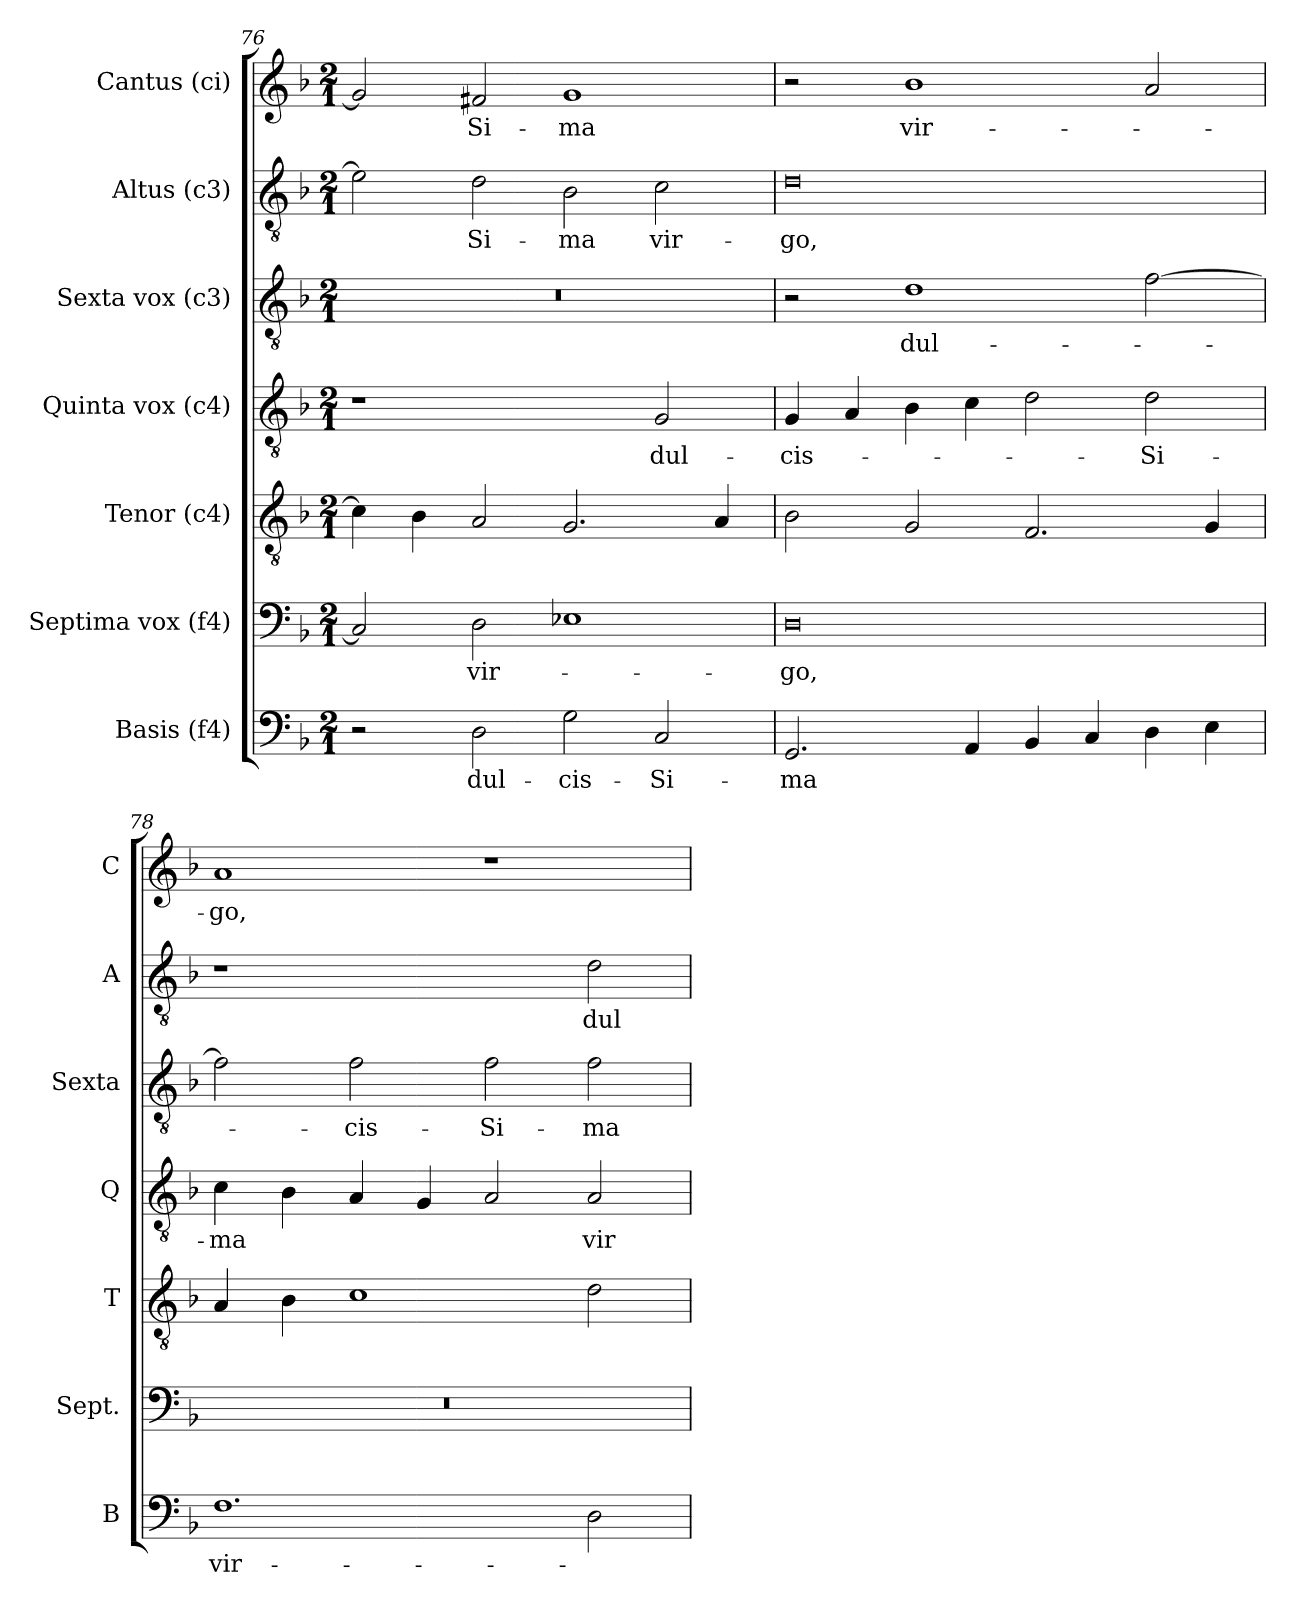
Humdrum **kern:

**kern	**text	**kern	**text	**kern	**kern	**text	**kern	**text	**kern	**text	**kern	**text
*part7	*part7	*part6	*part6	*part5	*part4	*part4	*part3	*part3	*part2	*part2	*part1	*part1
*staff7	*staff7	*staff6	*staff6	*staff5	*staff4	*staff4	*staff3	*staff3	*staff2	*staff2	*staff1	*staff1
*I"Basis (f4)	*	*I"Septima vox (f4)	*	*I"Tenor (c4)	*I"Quinta vox (c4)	*	*I"Sexta vox (c3)	*	*I"Altus (c3)	*	*I"Cantus (ci)	*
*I'B	*	*I'Sept.	*	*I'T	*I'Q	*	*I'Sexta	*	*I'A	*	*I'C	*
*clefF4	*	*clefF4	*	*clefGv2	*clefGv2	*	*clefGv2	*	*clefGv2	*	*clefG2	*
*k[b-]	*	*k[b-]	*	*k[b-]	*k[b-]	*	*k[b-]	*	*k[b-]	*	*k[b-]	*
*F:	*	*F:	*	*F:	*F:	*	*F:	*	*F:	*	*F:	*
*M2/1	*	*M2/1	*	*M2/1	*M2/1	*	*M2/1	*	*M2/1	*	*M2/1	*
=76	=76	=76	=76	=76	=76	=76	=76	=76	=76	=76	=76	=76
2r	.	2C/]	.	4c\]	1r	.	0r	.	2e-\]	.	2g/]	.
.	.	.	.	4B-\	.	.	.	.	.	.	.	.
!	!LO:LY:b:cj	!	!LO:LY:b:cj	!	!	!	!	!	!	!LO:LY:b:cj	!	!LO:LY:b:cj
2D\	dul-	2D\	vir-	2A/	.	.	.	.	2d\	-Si-	2f#X/	-Si-
!	!LO:LY:b:cj	!	!	!	!	!	!	!	!	!LO:LY:b:cj	!	!LO:LY:b:cj
2G\	-cis-	1E-X	.	2.G/	2ryy	.	.	.	2B-\	-ma	1g	-ma
!	!LO:LY:b:cj	!	!	!	!	!LO:LY:b:cj	!	!	!	!LO:LY:b:cj	!	!
2C/	-Si-	.	.	.	2G/	dul-	.	.	2c\	vir-	.	.
.	.	.	.	4A/	.	.	.	.	.	.	.	.
=77	=77	=77	=77	=77	=77	=77	=77	=77	=77	=77	=77	=77
!	!LO:LY:b	!	!LO:LY:b:cj	!	!	!LO:LY:b:cj	!	!	!	!LO:LY:b:cj	!	!
2.GG/	-ma	0D	-go,	2B-\	4G/	-cis-	2r	.	0d	-go,	2r	.
.	.	.	.	.	4A/	.	.	.	.	.	.	.
!	!	!	!	!	!	!	!	!LO:LY:b:cj	!	!	!	!LO:LY:b:cj
.	.	.	.	2G/	4B-\	.	1d	dul-	.	.	1b-	vir-
4AA/	.	.	.	.	4c\	.	.	.	.	.	.	.
4BB-/	.	.	.	2.F/	2d\	.	.	.	.	.	.	.
4C/	.	.	.	.	.	.	.	.	.	.	.	.
!	!	!	!	!	!	!LO:LY:b:cj	!	!	!	!	!	!
4D\	.	.	.	.	2d\	-Si-	[>2f\	.	.	.	2a/	.
4E\	.	.	.	4G/	.	.	.	.	.	.	.	.
=78	=78	=78	=78	=78	=78	=78	=78	=78	=78	=78	=78	=78
!	!LO:LY:b:cj	!	!	!	!	!LO:LY:b	!	!	!	!	!	!LO:LY:b:cj
1.F	vir-	0r	.	4A/	4c\	-ma	2f\]	.	1r	.	1a	-go,
.	.	.	.	4B-\	4B-\	.	.	.	.	.	.	.
!	!	!	!	!	!	!	!	!LO:LY:b:cj	!	!	!	!
.	.	.	.	1c	4A/	.	2f\	-cis-	.	.	.	.
.	.	.	.	.	4G/	.	.	.	.	.	.	.
!	!	!	!	!	!	!	!	!LO:LY:b:cj	!	!	!	!
.	.	.	.	.	2A/	.	2f\	-Si-	2ryy	.	1r	.
!	!	!	!	!	!	!LO:LY:b:cj	!	!LO:LY:b:cj	!	!LO:LY:b:cj	!	!
2D\	.	.	.	2d\	2A/	vir-	2f\	-ma	2d\	dul-	.	.
=	=	=	=	=	=	=	=	=	=	=	=	=
*-	*-	*-	*-	*-	*-	*-	*-	*-	*-	*-	*-	*-
